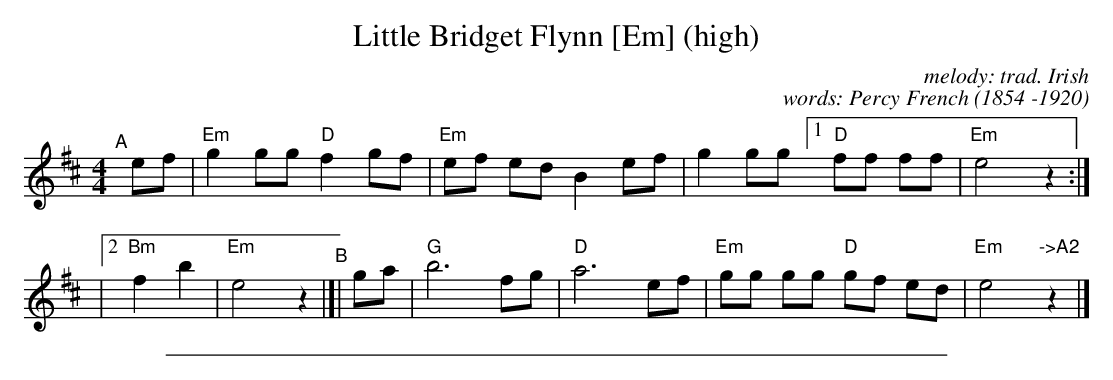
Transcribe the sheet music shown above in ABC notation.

X:1
T: Little Bridget Flynn [Em] (high)
C: melody: trad. Irish
C: words: Percy French (1854 -1920)
M: 4/4
L: 1/8
K: Edor
"^A"[|] ef | "Em"g2 gg "D"f2 gf | "Em"ef ed B2 ef | g2 gg [1 "D"ff ff | "Em"e4 z2 :|
|[2 "Bm"f2 b2 | "Em"e4 z2 "^B"|]| ga | "G"b6 fg | "D"a6 ef | "Em"gg gg "D"gf ed | "Em"e4 "->A2"z2 |]
